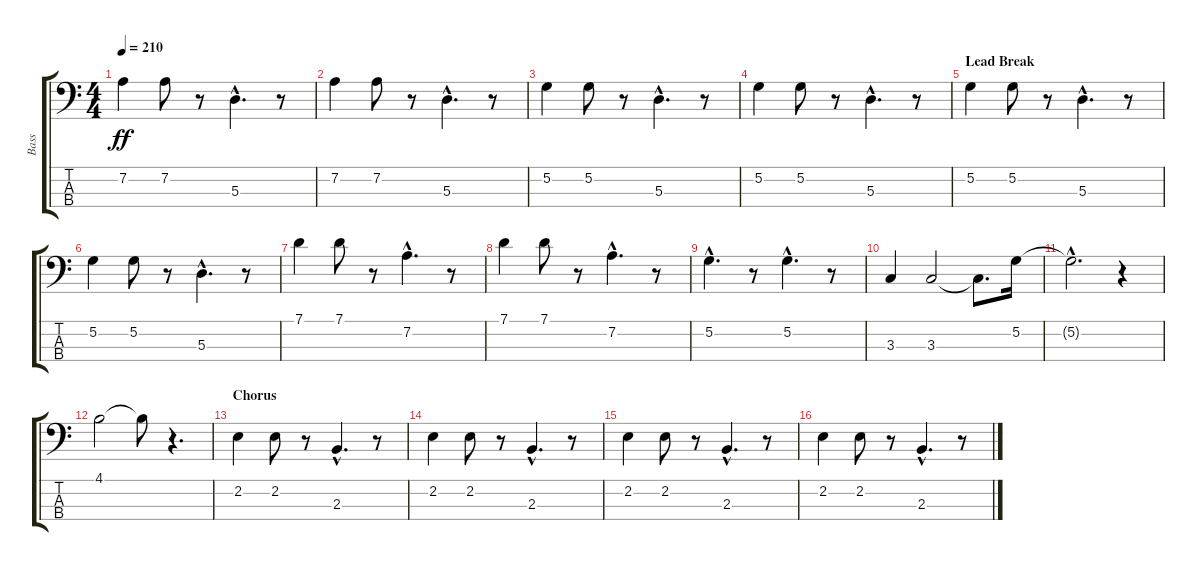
\track ("Bass" "Bass") {instrument electricbassfinger}
\staff {score tabs}
\tuning (G2 D2 A1 E1) {hide}
\ts (4 4)
\tempo 210
\clef f4
\ks c
7.2.4{dy ff} 7.2.8 r.8 5.3{hac}.4{d} r.8 |
7.2.4 7.2.8 r.8 5.3{hac}.4{d} r.8 |
5.2.4 5.2.8 r.8 5.3{hac}.4{d} r.8 |
5.2.4 5.2.8 r.8 5.3{hac}.4{d} r.8 |
\section ("" "Lead Break")
5.2.4 5.2.8 r.8 5.3{hac}.4{d} r.8 |
5.2.4 5.2.8 r.8 5.3{hac}.4{d} r.8 |
7.1.4 7.1.8 r.8 7.2{hac}.4{d} r.8 |
7.1.4 7.1.8 r.8 7.2{hac}.4{d} r.8 |
5.2{hac}.4{d} r.8 5.2{hac}.4{d} r.8 |
3.3.4 3.3.2 3.3{t}.8{d} 5.2.16 |
5.2{hac t}.2{d} r.4 |
4.1.2 4.1{t}.8 r.4{d} |
\section ("" "Chorus")
2.2.4 2.2.8 r.8 2.3{hac}.4{d} r.8 |
2.2.4 2.2.8 r.8 2.3{hac}.4{d} r.8 |
2.2.4 2.2.8 r.8 2.3{hac}.4{d} r.8 |
2.2.4 2.2.8 r.8 2.3{hac}.4{d} r.8
